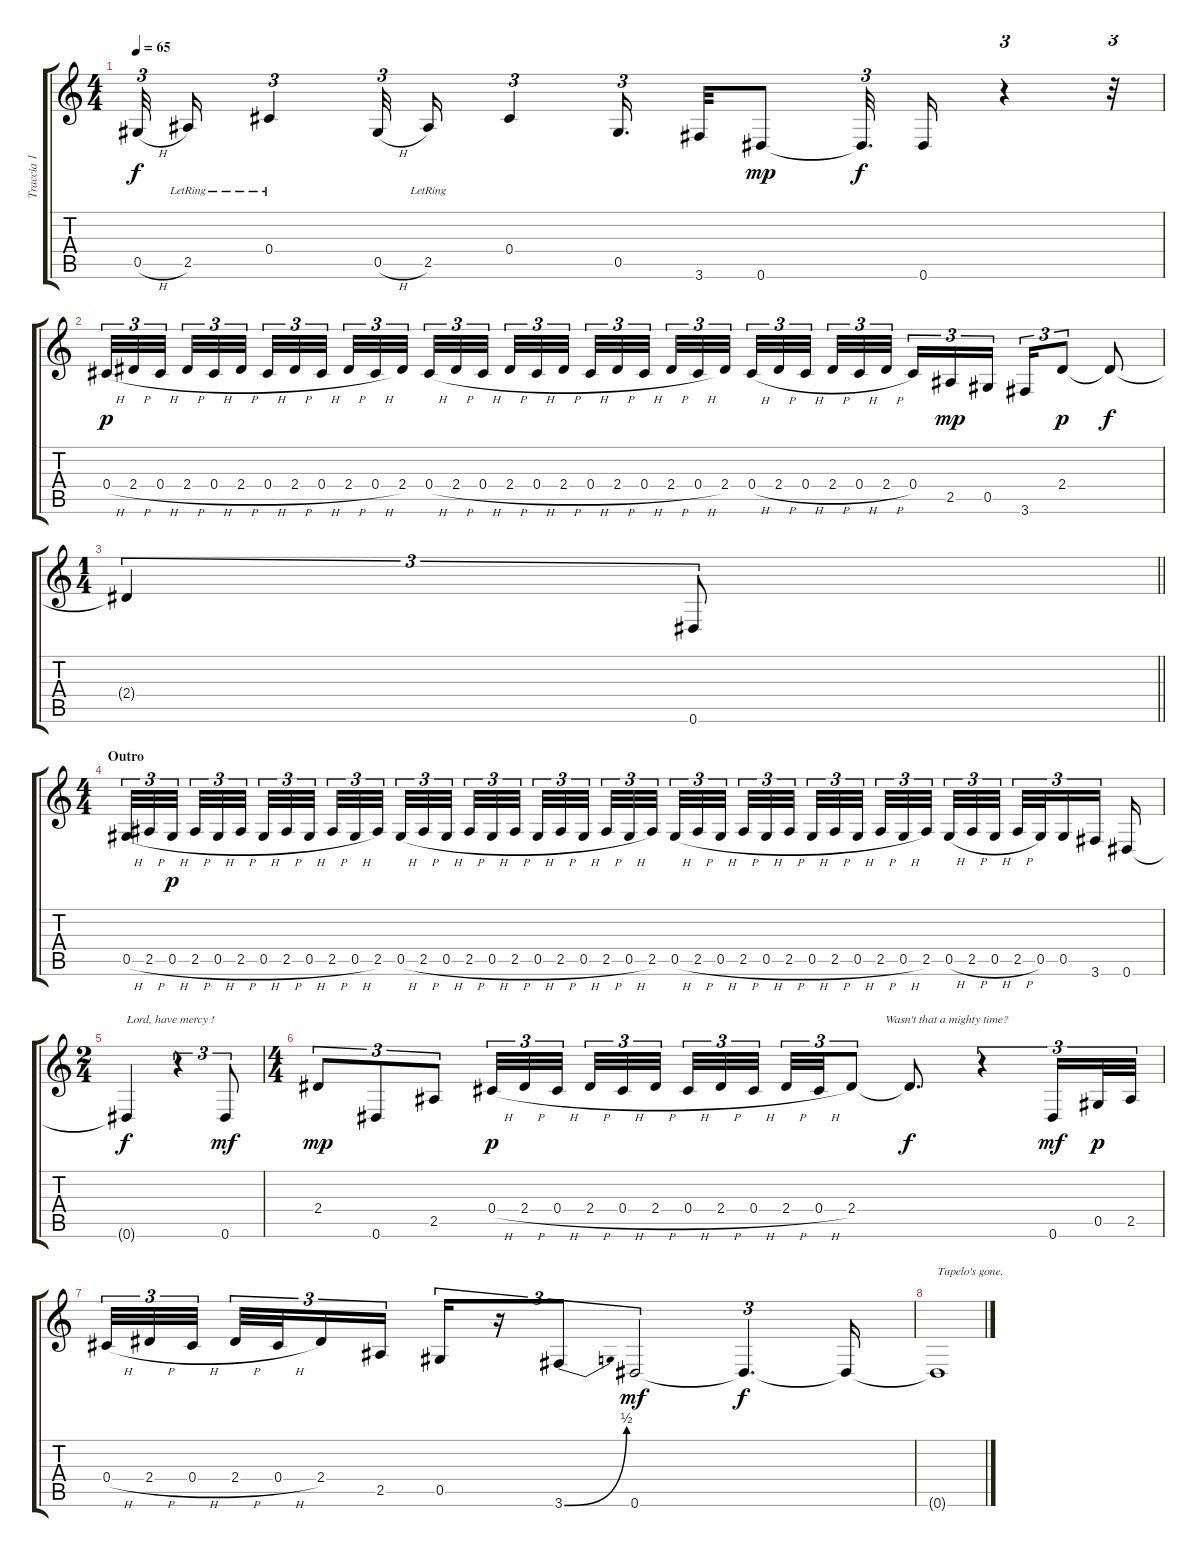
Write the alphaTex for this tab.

\track ("Traccia 1" "Traccia 1") {instrument acousticguitarsteel}
\staff {score tabs}
\tuning (Eb4 Bb3 Gb3 Db3 Ab2 Eb2) {hide}
\ts (4 4)
\tempo 65
\clef g2
\ks c
0.5{h}.32{tu (3 2) dy f} 2.5{lr}.16 0.4{lr}.4{tu (3 2)} 0.5{h}.32{tu (3 2)} 2.5{lr}.16 0.4.4{tu (3 2)} 0.5.16{d tu (3 2) beam splitsecondary} 3.6.32 0.6.8{dy mp} 0.6{t}.32{d tu (3 2) dy f} 0.6.16 r.4{tu (3 2)} r.32{tu (3 2)} |
0.4{h}.32{tu (3 2) dy p} 2.4{h}.32{tu (3 2)} 0.4{h}.32{tu (3 2) beam splitsecondary} 2.4{h}.32{tu (3 2)} 0.4{h}.32{tu (3 2)} 2.4{h}.32{tu (3 2) beam splitsecondary} 0.4{h}.32{tu (3 2)} 2.4{h}.32{tu (3 2)} 0.4{h}.32{tu (3 2) beam splitsecondary} 2.4{h}.32{tu (3 2)} 0.4{h}.32{tu (3 2)} 2.4.32{tu (3 2)} 0.4{h}.32{tu (3 2)} 2.4{h}.32{tu (3 2)} 0.4{h}.32{tu (3 2) beam splitsecondary} 2.4{h}.32{tu (3 2)} 0.4{h}.32{tu (3 2)} 2.4{h}.32{tu (3 2) beam splitsecondary} 0.4{h}.32{tu (3 2)} 2.4{h}.32{tu (3 2)} 0.4{h}.32{tu (3 2) beam splitsecondary} 2.4{h}.32{tu (3 2)} 0.4{h}.32{tu (3 2)} 2.4.32{tu (3 2)} 0.4{h}.32{tu (3 2)} 2.4{h}.32{tu (3 2)} 0.4{h}.32{tu (3 2) beam splitsecondary} 2.4{h}.32{tu (3 2)} 0.4{h}.32{tu (3 2)} 2.4{h}.32{tu (3 2) beam splitsecondary} 0.4.16{tu (3 2)} 2.5.16{tu (3 2) dy mp} 0.5.16{tu (3 2)} 3.6.16{tu (3 2)} 2.4.8{tu (3 2) dy p} 2.4{t}.8{dy f} |
\ts (1 4)
\barLineRight lightlight
2.4{t}.4{tu (3 2)} 0.6.8{tu (3 2)} |
\ts (4 4)
\section ("" "Outro")
0.5{h}.32{tu (3 2)} 2.5{h}.32{tu (3 2)} 0.5{h}.32{tu (3 2) dy p beam splitsecondary} 2.5{h}.32{tu (3 2)} 0.5{h}.32{tu (3 2)} 2.5{h}.32{tu (3 2) beam splitsecondary} 0.5{h}.32{tu (3 2)} 2.5{h}.32{tu (3 2)} 0.5{h}.32{tu (3 2) beam splitsecondary} 2.5{h}.32{tu (3 2)} 0.5{h}.32{tu (3 2)} 2.5.32{tu (3 2)} 0.5{h}.32{tu (3 2)} 2.5{h}.32{tu (3 2)} 0.5{h}.32{tu (3 2) beam splitsecondary} 2.5{h}.32{tu (3 2)} 0.5{h}.32{tu (3 2)} 2.5{h}.32{tu (3 2) beam splitsecondary} 0.5{h}.32{tu (3 2)} 2.5{h}.32{tu (3 2)} 0.5{h}.32{tu (3 2) beam splitsecondary} 2.5{h}.32{tu (3 2)} 0.5{h}.32{tu (3 2)} 2.5.32{tu (3 2)} 0.5{h}.32{tu (3 2)} 2.5{h}.32{tu (3 2)} 0.5{h}.32{tu (3 2) beam splitsecondary} 2.5{h}.32{tu (3 2)} 0.5{h}.32{tu (3 2)} 2.5{h}.32{tu (3 2) beam splitsecondary} 0.5{h}.32{tu (3 2)} 2.5{h}.32{tu (3 2)} 0.5{h}.32{tu (3 2) beam splitsecondary} 2.5{h}.32{tu (3 2)} 0.5{h}.32{tu (3 2)} 2.5.32{tu (3 2)} 0.5{h}.32{tu (3 2)} 2.5{h}.32{tu (3 2)} 0.5{h}.32{tu (3 2) beam splitsecondary} 2.5{h}.32{tu (3 2)} 0.5.32{tu (3 2)} 0.5.16{tu (3 2)} 3.6.16{tu (3 2) beam splitsecondary} 0.6.16 |
\ts (2 4)
0.6{t}.4{txt "Lord, have mercy !" dy f} r.4{tu (3 2)} 0.6.8{tu (3 2) dy mf} |
\ts (4 4)
2.4.8{tu (3 2) dy mp} 0.6.8{tu (3 2)} 2.5.8{tu (3 2)} 0.4{h}.32{tu (3 2) dy p} 2.4{h}.32{tu (3 2)} 0.4{h}.32{tu (3 2) beam splitsecondary} 2.4{h}.32{tu (3 2)} 0.4{h}.32{tu (3 2)} 2.4{h}.32{tu (3 2) beam splitsecondary} 0.4{h}.32{tu (3 2)} 2.4{h}.32{tu (3 2)} 0.4{h}.32{tu (3 2) beam splitsecondary} 2.4{h}.32{tu (3 2)} 0.4{h}.32{tu (3 2)} 2.4.8{tu (3 2) txt "           Wasn't that a mighty time?"} 2.4{t}.8{d dy f} r.4{tu (3 2)} 0.6.16{tu (3 2) dy mf} 0.5.32{tu (3 2) dy p} 2.5.32{tu (3 2)} |
0.4{h}.32{tu (3 2)} 2.4{h}.32{tu (3 2)} 0.4{h}.32{tu (3 2) beam splitsecondary} 2.4{h}.32{tu (3 2)} 0.4{h}.32{tu (3 2)} 2.4.16{tu (3 2)} 2.5.16{tu (3 2) beam splitsecondary} 0.5.16{tu (3 2)} r.16{tu (3 2)} 3.6{be (bend 0 0 60 2)}.8{tu (3 2)} 0.6.2{tu (3 2) dy mf} 0.6{t}.4{d tu (3 2) dy f} 0.6{t}.16 |
0.6{t}.1{txt "Tupelo's gone."}
